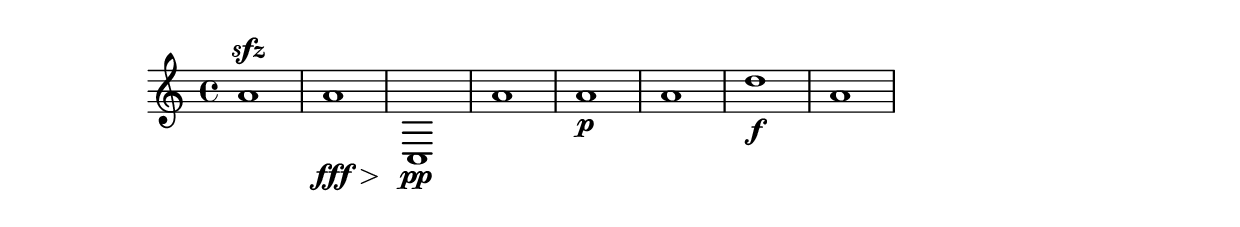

\version "2.7.32"
\header{
  texidoc=" Dynamics appear below or above the staff.  If multiple
dynamics are linked with (de)crescendi, they should be on the same
line. Isolated dynamics may be forced up or down.
 "
}



\relative c''{
  a1^\sfz
  a1\fff\> c,,\!\pp a'' a\p

  %% We need this to test if we get two Dynamic line spanners
  a

  %% because do_removal_processing ()
  %% doesn't seem to post_process elements
  d\f

  a

}

